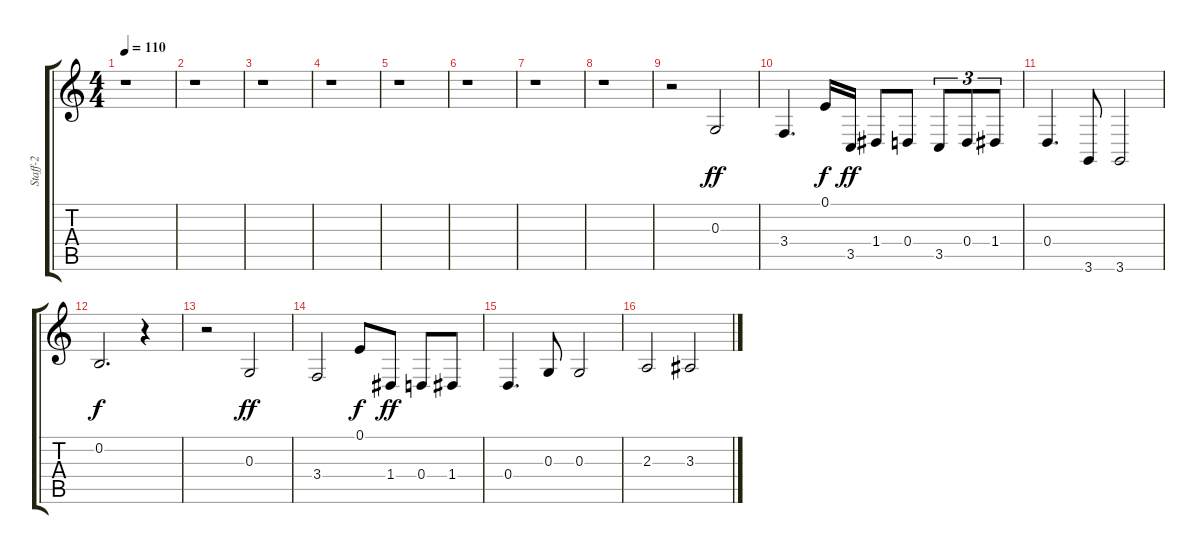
\track ("Staff-2" "Staff-2") {instrument clarinet}
\staff {score tabs}
\tuning (E4 B3 G3 D3 A2 E2) {hide}
\ts (4 4)
\tempo 110
\clef g2
\ks c
r.1{dy mf} |
r.1 |
r.1 |
r.1 |
r.1 |
r.1 |
r.1 |
r.1 |
r.2 0.3.2{dy ff} |
3.4.4{d} 0.1.16{dy f} 3.5.16{dy ff} 1.4.8 0.4.8 3.5.8{tu (3 2)} 0.4.8{tu (3 2)} 1.4.8{tu (3 2)} |
0.4.4{d} 3.6.8 3.6.2 |
0.2.2{d dy f} r.4 |
r.2 0.3.2{dy ff} |
3.4.2 0.1.8{dy f} 1.4.8{dy ff} 0.4.8 1.4.8 |
0.4.4{d} 0.3.8 0.3.2 |
2.3.2 3.3.2
